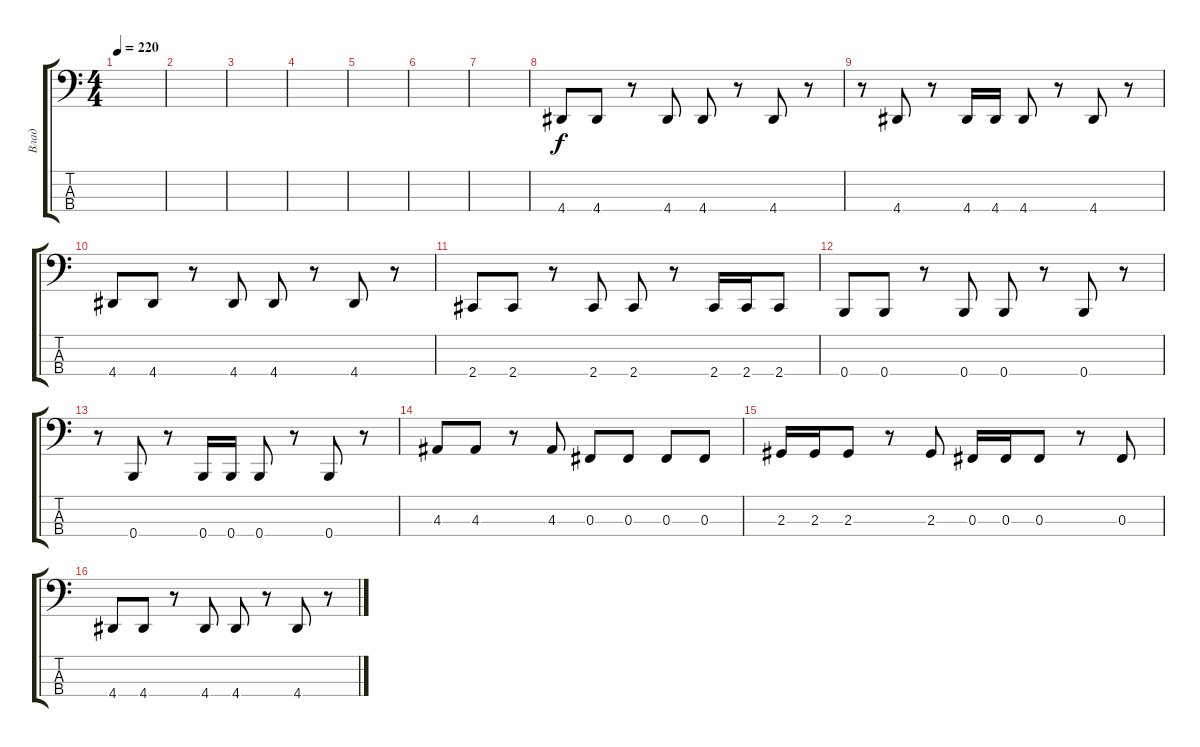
\track ("Влад" "Влад") {instrument electricbasspick}
\staff {score tabs}
\tuning (E2 B1 Gb1 B0) {hide}
\ts (4 4)
\tempo 220
\clef f4
\ks c
|
|
|
|
|
|
|
4.4.8 4.4.8 r.8 4.4.8 4.4.8 r.8 4.4.8 r.8 |
r.8 4.4.8 r.8 4.4.16 4.4.16 4.4.8 r.8 4.4.8 r.8 |
4.4.8 4.4.8 r.8 4.4.8 4.4.8 r.8 4.4.8 r.8 |
2.4.8 2.4.8 r.8 2.4.8 2.4.8 r.8 2.4.16 2.4.16 2.4.8 |
0.4.8 0.4.8 r.8 0.4.8 0.4.8 r.8 0.4.8 r.8 |
r.8 0.4.8 r.8 0.4.16 0.4.16 0.4.8 r.8 0.4.8 r.8 |
4.3.8 4.3.8 r.8 4.3.8 0.3.8 0.3.8 0.3.8 0.3.8 |
2.3.16 2.3.16 2.3.8 r.8 2.3.8 0.3.16 0.3.16 0.3.8 r.8 0.3.8 |
4.4.8 4.4.8 r.8 4.4.8 4.4.8 r.8 4.4.8 r.8
